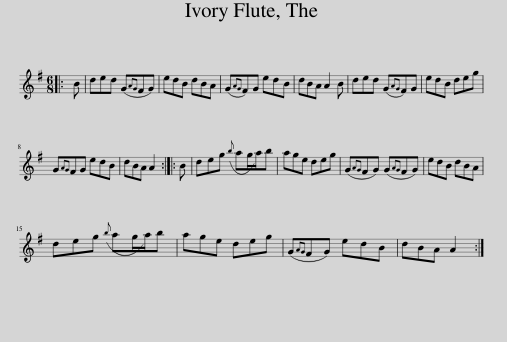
X:1
L:1/8
M:6/8
I:linebreak $
K:G
V:1 treble
V:1
|: B | ded (G{AG}FG) | edB dBA | (G{AG}F)G edB | dBA A2 B | %5
 ded (G{AG}F)G | edB deg |$ G{AG}FG edB | dBA A2 :: B | %10
 deg({b} ag/a/)b | age deg | (G{AG}FG) (G{AG}FG) | edB dBA |$ deg({b} ag/a/)b | %15
 age deg | (G{AG}FG) edB | dBA A2 :| %18
